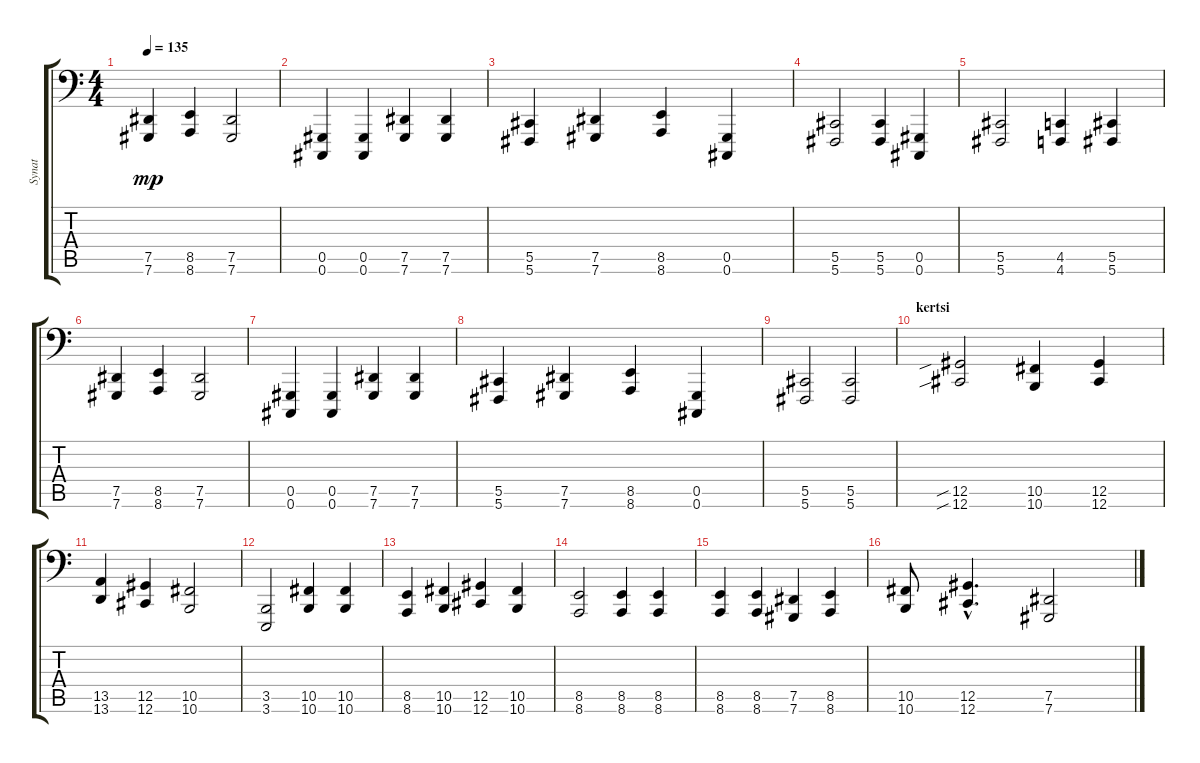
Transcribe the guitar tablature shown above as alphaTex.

\track ("Synat" "Synat") {instrument stringensemble1}
\staff {score tabs}
\tuning (Eb3 Bb2 Gb2 Db2 Ab1 Db1) {hide}
\ts (4 4)
\tempo 135
\clef f4
\ks c
(7.5 7.6).4{dy mp} (8.5 8.6).4 (7.5 7.6).2 |
(0.5 0.6).4 (0.5 0.6).4 (7.5 7.6).4 (7.5 7.6).4 |
(5.5 5.6).4 (7.5 7.6).4 (8.5 8.6).4 (0.5 0.6).4 |
(5.5 5.6).2 (5.5 5.6).4 (0.5 0.6).4 |
(5.5 5.6).2 (4.5 4.6).4 (5.5 5.6).4 |
(7.5 7.6).4 (8.5 8.6).4 (7.5 7.6).2 |
(0.5 0.6).4 (0.5 0.6).4 (7.5 7.6).4 (7.5 7.6).4 |
(5.5 5.6).4 (7.5 7.6).4 (8.5 8.6).4 (0.5 0.6).4 |
(5.5 5.6).2 (5.5 5.6).2 |
\section ("" "kertsi")
(12.5{sib} 12.6{sib}).2 (10.5 10.6).4 (12.5 12.6).4 |
(13.5 13.6).4 (12.5 12.6).4 (10.5 10.6).2 |
(3.5 3.6).2 (10.5 10.6).4 (10.5 10.6).4 |
(8.5 8.6).4 (10.5 10.6).4 (12.5 12.6).4 (10.5 10.6).4 |
(8.5 8.6).2 (8.5 8.6).4 (8.5 8.6).4 |
(8.5 8.6).4 (8.5 8.6).4 (7.5 7.6).4 (8.5 8.6).4 |
(10.5 10.6).8 (12.5{hac} 12.6{hac}).4{d} (7.5 7.6).2
